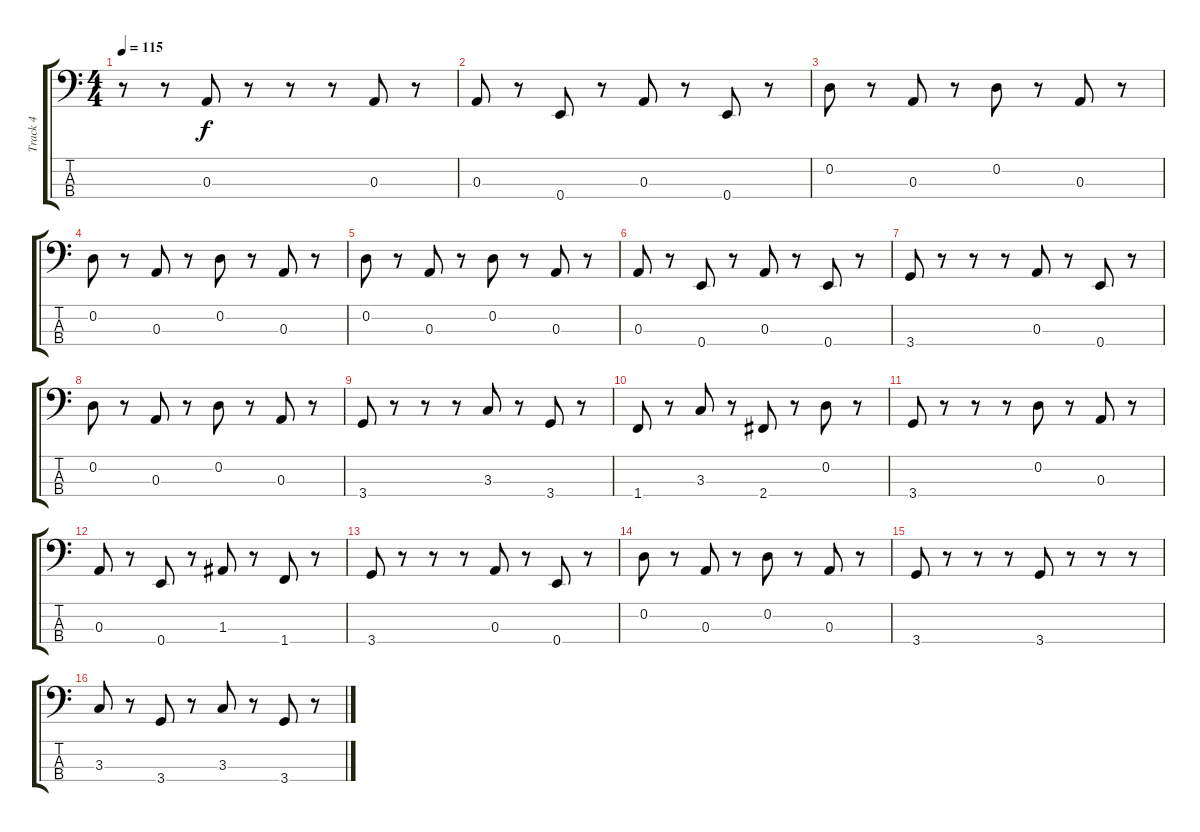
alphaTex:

\track ("Track 4" "Track 4") {instrument acousticbass}
\staff {score tabs}
\tuning (G2 D2 A1 E1) {hide}
\ts (4 4)
\tempo 115
\clef f4
\ks c
r.8{dy f} r.8 0.3.8 r.8 r.8 r.8 0.3.8 r.8 |
0.3.8 r.8 0.4.8 r.8 0.3.8 r.8 0.4.8 r.8 |
0.2.8 r.8 0.3.8 r.8 0.2.8 r.8 0.3.8 r.8 |
0.2.8 r.8 0.3.8 r.8 0.2.8 r.8 0.3.8 r.8 |
0.2.8 r.8 0.3.8 r.8 0.2.8 r.8 0.3.8 r.8 |
0.3.8 r.8 0.4.8 r.8 0.3.8 r.8 0.4.8 r.8 |
3.4.8 r.8 r.8 r.8 0.3.8 r.8 0.4.8 r.8 |
0.2.8 r.8 0.3.8 r.8 0.2.8 r.8 0.3.8 r.8 |
3.4.8 r.8 r.8 r.8 3.3.8 r.8 3.4.8 r.8 |
1.4.8 r.8 3.3.8 r.8 2.4.8 r.8 0.2.8 r.8 |
3.4.8 r.8 r.8 r.8 0.2.8 r.8 0.3.8 r.8 |
0.3.8 r.8 0.4.8 r.8 1.3.8 r.8 1.4.8 r.8 |
3.4.8 r.8 r.8 r.8 0.3.8 r.8 0.4.8 r.8 |
0.2.8 r.8 0.3.8 r.8 0.2.8 r.8 0.3.8 r.8 |
3.4.8 r.8 r.8 r.8 3.4.8 r.8 r.8 r.8 |
3.3.8 r.8 3.4.8 r.8 3.3.8 r.8 3.4.8 r.8
